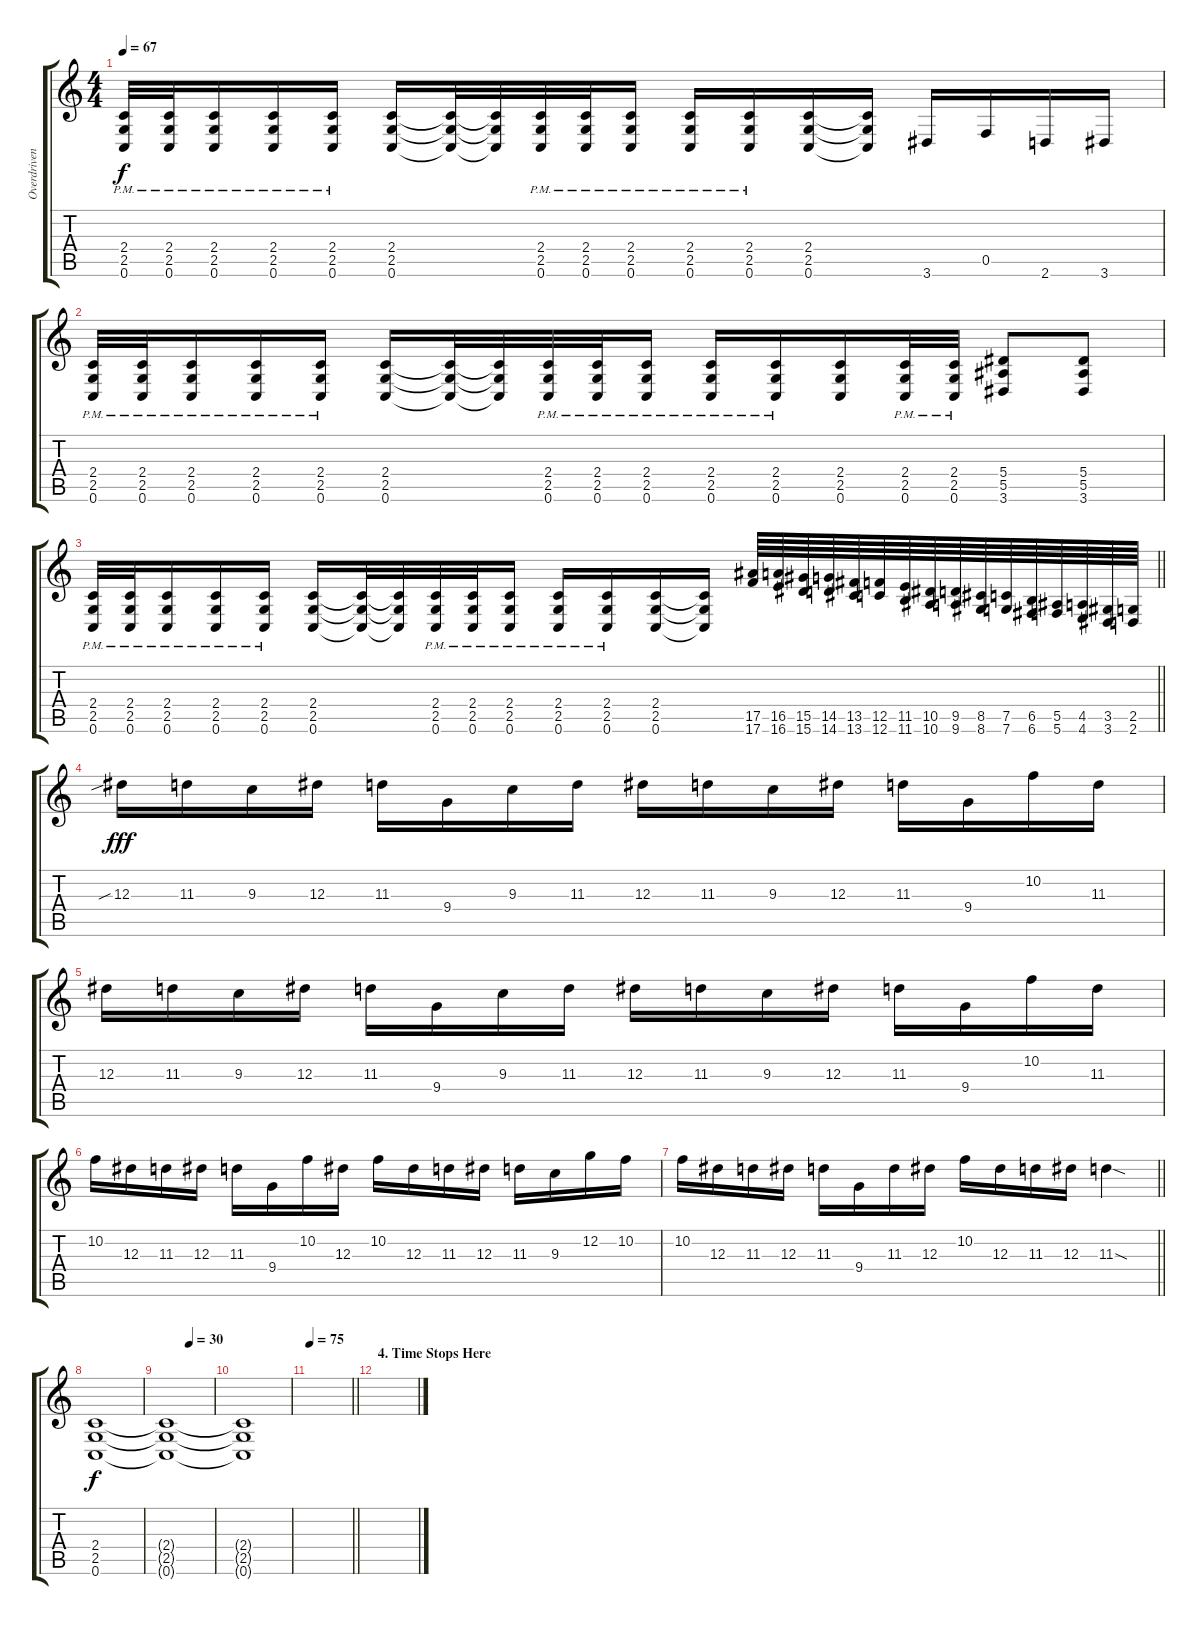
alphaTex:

\track ("Overdriven Guitar 1" "Overdriven") {instrument overdrivenguitar}
\staff {score tabs}
\tuning (C4 G3 Eb3 Bb2 F2 C2) {hide}
\ts (4 4)
\tempo 67
\clef g2
\ks c
(2.4{pm} 2.5{pm} 0.6{pm}).32{dy f} (2.4{pm} 2.5{pm} 0.6{pm}).32 (2.4{pm} 2.5{pm} 0.6{pm}).16 (2.4{pm} 2.5{pm} 0.6{pm}).16 (2.4{pm} 2.5{pm} 0.6{pm}).16 (2.4 2.5 0.6).16 (2.4{t} 2.5{t} 0.6{t}).32 (2.4{t} 2.5{t} 0.6{t}).32 (2.4{pm} 2.5{pm} 0.6{pm}).32 (2.4{pm} 2.5{pm} 0.6{pm}).32 (2.4{pm} 2.5{pm} 0.6{pm}).16 (2.4{pm} 2.5{pm} 0.6{pm}).16 (2.4{pm} 2.5{pm} 0.6{pm}).16 (2.4 2.5 0.6).16 (2.4{t} 2.5{t} 0.6{t}).16 3.6.16 0.5.16 2.6.16 3.6.16 |
(2.4{pm} 2.5{pm} 0.6{pm}).32 (2.4{pm} 2.5{pm} 0.6{pm}).32 (2.4{pm} 2.5{pm} 0.6{pm}).16 (2.4{pm} 2.5{pm} 0.6{pm}).16 (2.4{pm} 2.5{pm} 0.6{pm}).16 (2.4 2.5 0.6).16 (2.4{t} 2.5{t} 0.6{t}).32 (2.4{t} 2.5{t} 0.6{t}).32 (2.4{pm} 2.5{pm} 0.6{pm}).32 (2.4{pm} 2.5{pm} 0.6{pm}).32 (2.4{pm} 2.5{pm} 0.6{pm}).16 (2.4{pm} 2.5{pm} 0.6{pm}).16 (2.4{pm} 2.5{pm} 0.6{pm}).16 (2.4 2.5 0.6).16 (2.4 2.5{pm} 0.6{pm}).32 (2.4 2.5{pm} 0.6{pm}).32 (5.4 5.5 3.6).8 (5.4 5.5 3.6).8 |
\barLineRight lightlight
(2.4{pm} 2.5{pm} 0.6{pm}).32 (2.4{pm} 2.5{pm} 0.6{pm}).32 (2.4{pm} 2.5{pm} 0.6{pm}).16 (2.4{pm} 2.5{pm} 0.6{pm}).16 (2.4{pm} 2.5{pm} 0.6{pm}).16 (2.4 2.5 0.6).16 (2.4{t} 2.5{t} 0.6{t}).32 (2.4{t} 2.5{t} 0.6{t}).32 (2.4{pm} 2.5{pm} 0.6{pm}).32 (2.4{pm} 2.5{pm} 0.6{pm}).32 (2.4{pm} 2.5{pm} 0.6{pm}).16 (2.4{pm} 2.5{pm} 0.6{pm}).16 (2.4{pm} 2.5{pm} 0.6{pm}).16 (2.4 2.5 0.6).16 (2.4{t} 2.5{t} 0.6{t}).16 (17.5 17.6).64 (16.5 16.6).64 (15.5 15.6).64 (14.5 14.6).64 (13.5 13.6).64 (12.5 12.6).64 (11.5 11.6).64 (10.5 10.6).64 (9.5 9.6).64 (8.5 8.6).64 (7.5 7.6).64 (6.5 6.6).64 (5.5 5.6).64 (4.5 4.6).64 (3.5 3.6).64 (2.5 2.6).64 |
12.3{sib}.16{dy fff volume 16} 11.3.16 9.3.16 12.3.16 11.3.16 9.4.16 9.3.16 11.3.16 12.3.16 11.3.16 9.3.16 12.3.16 11.3.16 9.4.16 10.2.16 11.3.16 |
12.3.16 11.3.16 9.3.16 12.3.16 11.3.16 9.4.16 9.3.16 11.3.16 12.3.16 11.3.16 9.3.16 12.3.16 11.3.16 9.4.16 10.2.16 11.3.16 |
10.2.16 12.3.16 11.3.16 12.3.16 11.3.16 9.4.16 10.2.16 12.3.16 10.2.16 12.3.16 11.3.16 12.3.16 11.3.16 9.3.16 12.2.16 10.2.16 |
\barLineRight lightlight
10.2.16 12.3.16 11.3.16 12.3.16 11.3.16 9.4.16 11.3.16 12.3.16 10.2.16 12.3.16 11.3.16 12.3.16 11.3{sod}.4 |
(2.4 2.5 0.6).1{dy f volume 0} |
\tempo (30 0.5)
(2.4{t} 2.5{t} 0.6{t}).1 |
(2.4{t} 2.5{t} 0.6{t}).1 |
\tempo 75
\barLineRight lightlight
|
\section ("" "4. Time Stops Here")
